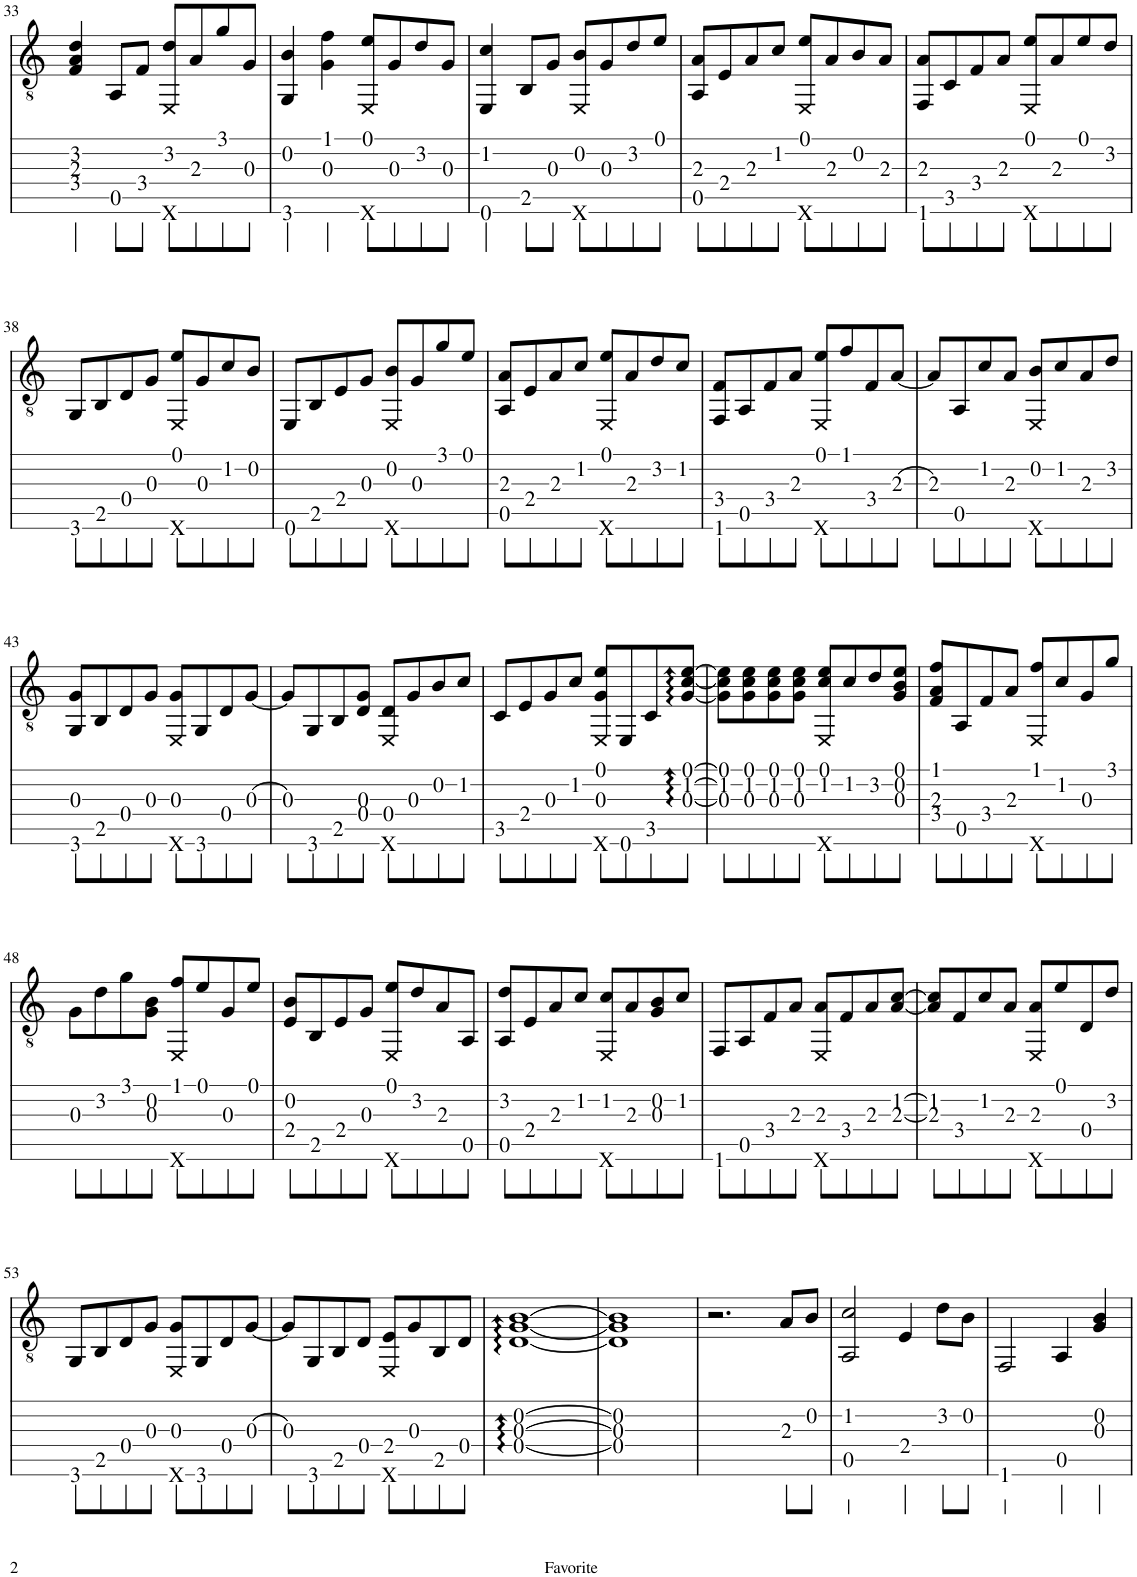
**kern	**kern
*part1	*part1
*staff2	*staff1
*I"原音吉他	*
!!LO:PB:g=z
*	*clefGv2
*k[]	*k[]
*M4/4	*M4/4
=33	=33
4F\ 4A\ 4d\	4F/ 4A/ 4d/
8AA\L	8AA/L
8F\J	8F/J
8EE\ 8d\L	8EE/ 8d/L
8A\	8A/
8g\	8g/
8G\J	8G/J
=34	=34
4GG\ 4B\	4GG/ 4B/
4G\ 4f\	4G\ 4f\
8EE\ 8e\L	8EE/ 8e/L
8G\	8G/
8d\	8d/
8G\J	8G/J
=35	=35
4EE\ 4c\	4EE/ 4c/
8BB\L	8BB/L
8G\J	8G/J
8EE\ 8B\L	8EE/ 8B/L
8G\	8G/
8d\	8d/
8e\J	8e/J
=36	=36
8AA\ 8A\L	8AA/ 8A/L
8E\	8E/
8A\	8A/
8c\J	8c/J
8EE\ 8e\L	8EE/ 8e/L
8A\	8A/
8B\	8B/
8A\J	8A/J
=37	=37
8FF\ 8A\L	8FF/ 8A/L
8C\	8C/
8F\	8F/
8A\J	8A/J
8EE\ 8e\L	8EE/ 8e/L
8A\	8A/
8e\	8e/
8d\J	8d/J
!!LO:LB:g=z
=38	=38
8GG\L	8GG/L
8BB\	8BB/
8D\	8D/
8G\J	8G/J
8EE\ 8e\L	8EE/ 8e/L
8G\	8G/
8c\	8c/
8B\J	8B/J
=39	=39
8EE\L	8EE/L
8BB\	8BB/
8E\	8E/
8G\J	8G/J
8EE\ 8B\L	8EE/ 8B/L
8G\	8G/
8g\	8g/
8e\J	8e/J
=40	=40
8AA\ 8A\L	8AA/ 8A/L
8E\	8E/
8A\	8A/
8c\J	8c/J
8EE\ 8e\L	8EE/ 8e/L
8A\	8A/
8d\	8d/
8c\J	8c/J
=41	=41
8FF\ 8F\L	8FF/ 8F/L
8AA\	8AA/
8F\	8F/
8A\J	8A/J
8EE\ 8e\L	8EE/ 8e/L
8f\	8f/
8F\	8F/
[8A\J	[8A/J
=42	=42
8A\L]	8A/L]
8AA\	8AA/
8c\	8c/
8A\J	8A/J
8EE\ 8B\L	8EE/ 8B/L
8c\	8c/
8A\	8A/
8d\J	8d/J
!!LO:LB:g=z
=43	=43
8GG\ 8G\L	8GG/ 8G/L
8BB\	8BB/
8D\	8D/
8G\J	8G/J
8EE\ 8G\L	8EE/ 8G/L
8GG\	8GG/
8D\	8D/
[8G\J	[8G/J
=44	=44
8G\L]	8G/L]
8GG\	8GG/
8BB\	8BB/
8D\ 8G\J	8D/ 8G/J
8EE\ 8D\L	8EE/ 8D/L
8G\	8G/
8B\	8B/
8c\J	8c/J
=45	=45
8C\L	8C/L
8E\	8E/
8G\	8G/
8c\J	8c/J
8EE\ 8G\ 8e\L	8EE/ 8G/ 8e/L
8EE\	8EE/
8C\	8C/
[8G\ [8c\ [8e\J	[8G/ [8c/ [8e/J
=46	=46
8G\] 8c\] 8e\]L	8G\] 8c\] 8e\]L
8G\ 8c\ 8e\	8G\ 8c\ 8e\
8G\ 8c\ 8e\	8G\ 8c\ 8e\
8G\ 8c\ 8e\J	8G\ 8c\ 8e\J
8EE\ 8c\ 8e\L	8EE/ 8c/ 8e/L
8c\	8c/
8d\	8d/
8G\ 8B\ 8e\J	8G/ 8B/ 8e/J
=47	=47
8F\ 8A\ 8f\L	8F/ 8A/ 8f/L
8AA\	8AA/
8F\	8F/
8A\J	8A/J
8EE\ 8f\L	8EE/ 8f/L
8c\	8c/
8G\	8G/
8g\J	8g/J
!!LO:LB:g=z
=48	=48
8G\L	8G\L
8d\	8d\
8g\	8g\
8G\ 8B\J	8G\ 8B\J
8EE\ 8f\L	8EE/ 8f/L
8e\	8e/
8G\	8G/
8e\J	8e/J
=49	=49
8E\ 8B\L	8E/ 8B/L
8BB\	8BB/
8E\	8E/
8G\J	8G/J
8EE\ 8e\L	8EE/ 8e/L
8d\	8d/
8A\	8A/
8AA\J	8AA/J
=50	=50
8AA\ 8d\L	8AA/ 8d/L
8E\	8E/
8A\	8A/
8c\J	8c/J
8EE\ 8c\L	8EE/ 8c/L
8A\	8A/
8G\ 8B\	8G/ 8B/
8c\J	8c/J
=51	=51
8FF\L	8FF/L
8AA\	8AA/
8F\	8F/
8A\J	8A/J
8EE\ 8A\L	8EE/ 8A/L
8F\	8F/
8A\	8A/
[8A\ [8c\J	[8A/ [8c/J
=52	=52
8A\] 8c\]L	8A/] 8c/]L
8F\	8F/
8c\	8c/
8A\J	8A/J
8EE\ 8A\L	8EE/ 8A/L
8e\	8e/
8D\	8D/
8d\J	8d/J
!!LO:LB:g=z
=53	=53
8GG\L	8GG/L
8BB\	8BB/
8D\	8D/
8G\J	8G/J
8EE\ 8G\L	8EE/ 8G/L
8GG\	8GG/
8D\	8D/
[8G\J	[8G/J
=54	=54
8G\L]	8G/L]
8GG\	8GG/
8BB\	8BB/
8D\J	8D/J
8EE\ 8E\L	8EE/ 8E/L
8G\	8G/
8BB\	8BB/
8D\J	8D/J
=55	=55
[1D [1G [1B	[1D [1G [1B
=56	=56
1D] 1G] 1B]	1D] 1G] 1B]
=57	=57
2.r	2.r
8A\L	8A/L
8B\J	8B/J
=58	=58
2AA\ 2c\	2AA/ 2c/
4E\	4E/
8d\L	8d\L
8B\J	8B\J
=59	=59
2FF\	2FF/
4AA\	4AA/
4G\ 4B\	4G/ 4B/
=	=
*-	*-
